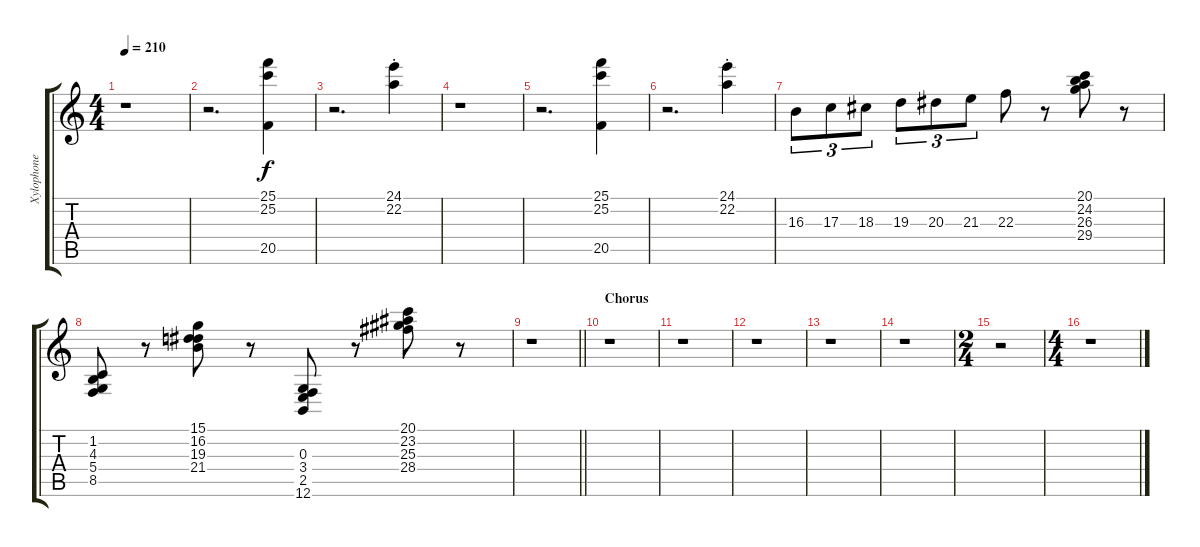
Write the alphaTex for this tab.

\track ("Xylophone" "Xylophone") {instrument xylophone}
\staff {score tabs}
\tuning (E4 B3 G3 D3 A2 E2) {hide}
\ts (4 4)
\tempo 210
\clef g2
\ks c
r.1{dy f} |
r.2{d} (25.1 25.2 20.5).4 |
r.2{d} (24.1{st} 22.2{st}).4 |
r.1 |
r.2{d} (25.1 25.2 20.5).4 |
r.2{d} (24.1{st} 22.2{st}).4 |
16.3.8{tu (3 2)} 17.3.8{tu (3 2)} 18.3.8{tu (3 2)} 19.3.8{tu (3 2)} 20.3.8{tu (3 2)} 21.3.8{tu (3 2)} 22.3.8 r.8 (20.1 24.2 26.3 29.4).8 r.8 |
(1.2 4.3 5.4 8.5).8 r.8 (15.1 16.2 19.3 21.4).8 r.8 (0.3 3.4 2.5 12.6).8 r.8 (20.1 23.2 25.3 28.4).8 r.8 |
\barLineRight lightlight
r.1 |
\section ("" "Chorus")
r.1 |
r.1 |
r.1 |
r.1 |
r.1 |
\ts (2 4)
r.2 |
\ts (4 4)
r.1
